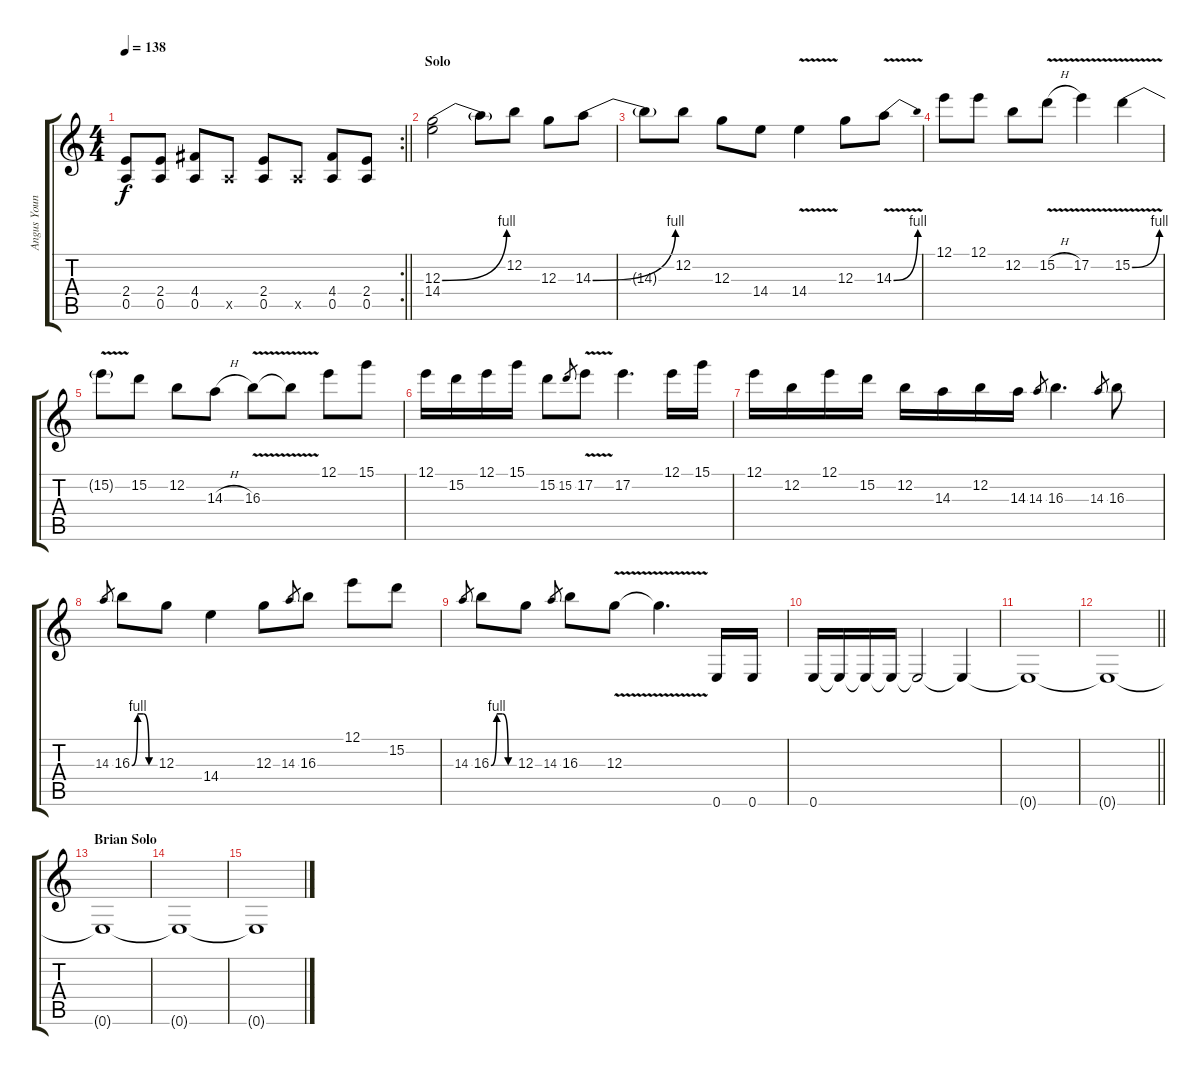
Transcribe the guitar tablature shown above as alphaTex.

\track ("Angus Young" "Angus Youn") {instrument distortionguitar}
\staff {score tabs}
\tuning (E4 B3 G3 D3 A2 E2) {hide}
\rc 2
\ts (4 4)
\section ("" "")
\tempo 138
\clef g2
\barLineRight lightlight
\ks c
(2.4{t} 0.5{t}).8{dy f} (2.4 0.5).8 (4.4 0.5).8 0.5{x}.8 (2.4 0.5).8 0.5{x}.8 (4.4 0.5).8 (2.4 0.5).8 |
\section ("" "Solo")
(12.3{be (bend 0 0 60 4)} 14.4).2 12.3{t}.8 12.2.8 12.3.8 14.3{be (bend 0 0 60 4)}.8 |
14.3{t}.8 12.2.8 12.3.8 14.4.8 14.4{v}.4 12.3.8 14.3{be (bend 0 0 60 4) v}.8 |
12.1.8 12.1.8 12.2.8 15.2{v h}.8 17.2{v}.4 15.2{be (bend 0 0 60 4) v}.4 |
15.2{v t}.8 15.2.8 12.2.8 14.3{h}.8 16.3{v}.8 16.3{v t}.8 12.1.8 15.1.8 |
12.1.16 15.2.16 12.1.16 15.1.16 15.2.8 15.2.8{gr} 17.2{v}.8 17.2.4{d} 12.1.16 15.1.16 |
12.1.16 12.2.16 12.1.16 15.2.16 12.2.16 14.3.16 12.2.16 14.3.16 14.3.8{gr} 16.3.4{d} 14.3.8{gr} 16.3.8 |
14.3.8{gr} 16.3{be (custom 0 0 15 4 30 4 45 0 60 0)}.8 12.3.8 14.4.4 12.3.8 14.3.8{gr} 16.3.8 12.1.8 15.2.8 |
14.3.8{gr} 16.3{be (custom 0 0 15 4 30 4 45 0 60 0)}.8 12.3.8 14.3.8{gr} 16.3.8 12.3{v}.8 12.3{t}.4{d} 0.6.16 0.6.16 |
0.6.16 0.6{t}.16 0.6{t}.16 0.6{t}.16 0.6{t}.2 0.6{t}.4 |
0.6{t}.1{volume 6} |
\barLineRight lightlight
0.6{t}.1 |
\section ("" "Brian Solo")
0.6{t}.1 |
0.6{t}.1 |
0.6{t}.1
